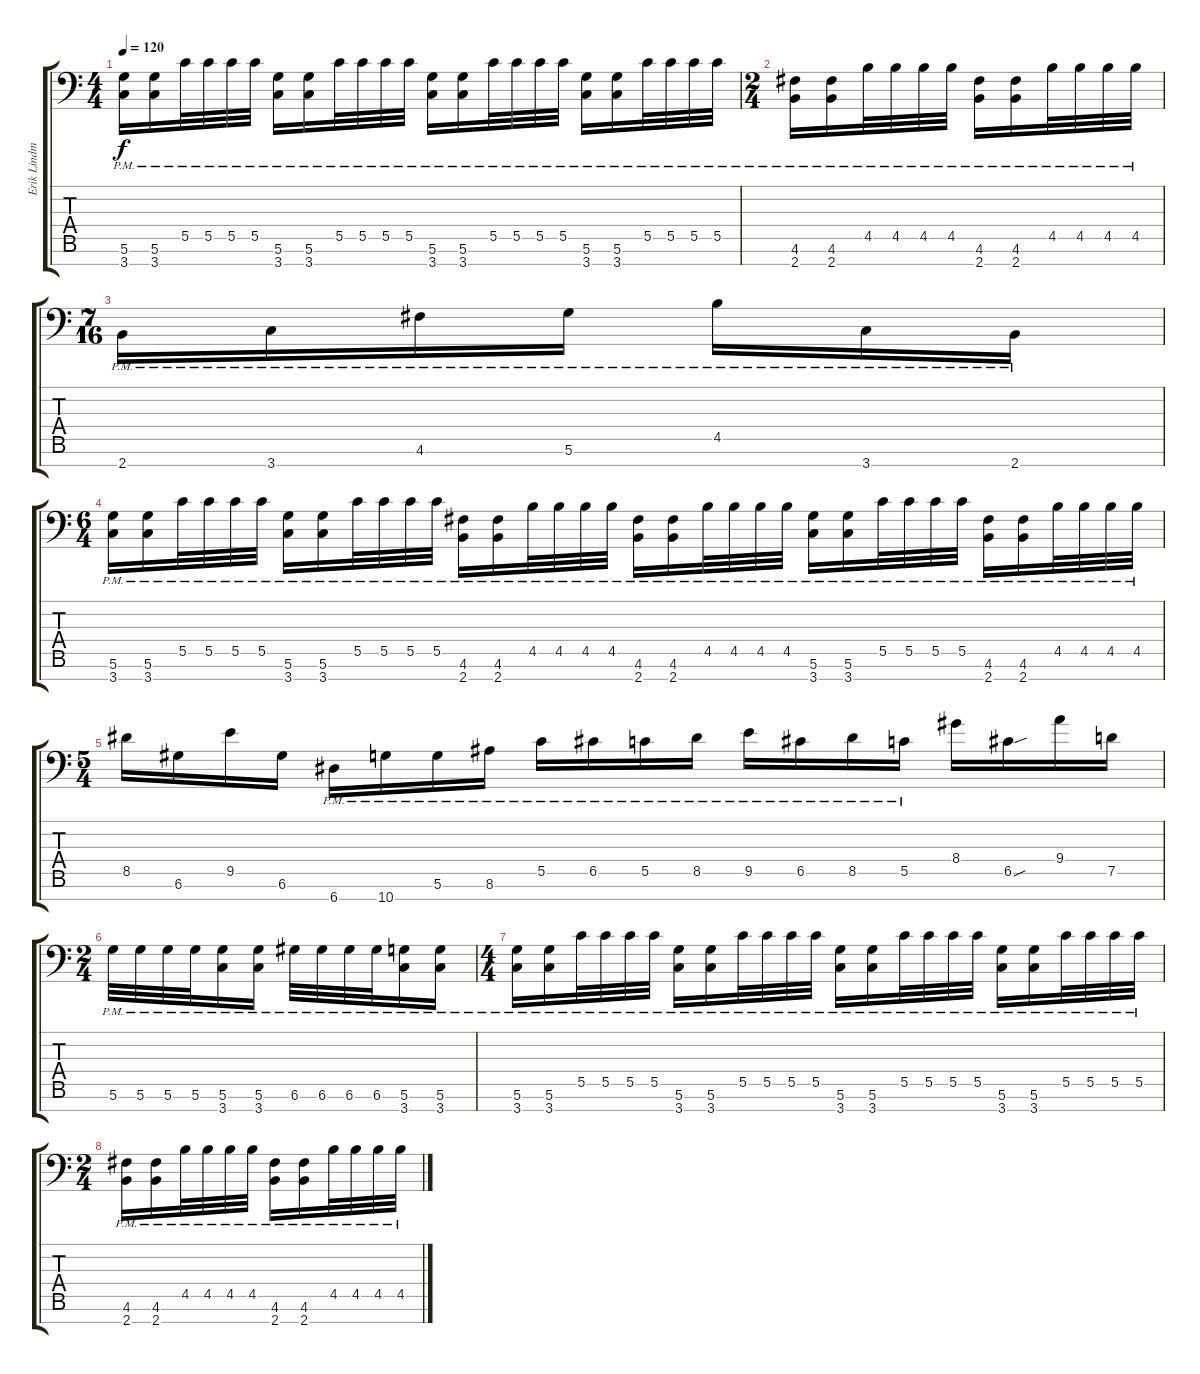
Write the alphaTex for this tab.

\track ("Erik Lindmark" "Erik Lindm") {instrument distortionguitar}
\staff {score tabs}
\tuning (D4 A3 F3 C3 G2 D2 A1) {hide}
\ts (4 4)
\tempo 120
\clef f4
\ks c
(5.6{pm} 3.7{pm}).16{dy f} (5.6{pm} 3.7{pm}).16 5.5{pm}.32 5.5{pm}.32 5.5{pm}.32 5.5{pm}.32 (5.6{pm} 3.7{pm}).16 (5.6{pm} 3.7{pm}).16 5.5{pm}.32 5.5{pm}.32 5.5{pm}.32 5.5{pm}.32 (5.6{pm} 3.7{pm}).16 (5.6{pm} 3.7{pm}).16 5.5{pm}.32 5.5{pm}.32 5.5{pm}.32 5.5{pm}.32 (5.6{pm} 3.7{pm}).16 (5.6{pm} 3.7{pm}).16 5.5{pm}.32 5.5{pm}.32 5.5{pm}.32 5.5{pm}.32 |
\ts (2 4)
(4.6{pm} 2.7{pm}).16 (4.6{pm} 2.7{pm}).16 4.5{pm}.32 4.5{pm}.32 4.5{pm}.32 4.5{pm}.32 (4.6{pm} 2.7{pm}).16 (4.6{pm} 2.7{pm}).16 4.5{pm}.32 4.5{pm}.32 4.5{pm}.32 4.5{pm}.32 |
\ts (7 16)
2.7{pm}.16 3.7{pm}.16 4.6{pm}.16 5.6{pm}.16 4.5{pm}.16 3.7{pm}.16 2.7{pm}.16 |
\ts (6 4)
(5.6{pm} 3.7{pm}).16 (5.6{pm} 3.7{pm}).16 5.5{pm}.32 5.5{pm}.32 5.5{pm}.32 5.5{pm}.32 (5.6{pm} 3.7{pm}).16 (5.6{pm} 3.7{pm}).16 5.5{pm}.32 5.5{pm}.32 5.5{pm}.32 5.5{pm}.32 (4.6{pm} 2.7{pm}).16 (4.6{pm} 2.7{pm}).16 4.5{pm}.32 4.5{pm}.32 4.5{pm}.32 4.5{pm}.32 (4.6{pm} 2.7{pm}).16 (4.6{pm} 2.7{pm}).16 4.5{pm}.32 4.5{pm}.32 4.5{pm}.32 4.5{pm}.32 (5.6{pm} 3.7{pm}).16 (5.6{pm} 3.7{pm}).16 5.5{pm}.32 5.5{pm}.32 5.5{pm}.32 5.5{pm}.32 (4.6{pm} 2.7{pm}).16 (4.6{pm} 2.7{pm}).16 4.5{pm}.32 4.5{pm}.32 4.5{pm}.32 4.5{pm}.32 |
\ts (5 4)
8.5.16 6.6.16 9.5.16 6.6.16 6.7{pm}.16 10.7{pm}.16 5.6{pm}.16 8.6{pm}.16 5.5{pm}.16 6.5{pm}.16 5.5{pm}.16 8.5{pm}.16 9.5{pm}.16 6.5{pm}.16 8.5{pm}.16 5.5{pm}.16 8.4.16 6.5{sou}.16 9.4.16 7.5.16 |
\ts (2 4)
5.6{pm}.32 5.6{pm}.32 5.6{pm}.32 5.6{pm}.32 (5.6{pm} 3.7{pm}).16 (5.6{pm} 3.7{pm}).16 6.6{pm}.32 6.6{pm}.32 6.6{pm}.32 6.6{pm}.32 (5.6{pm} 3.7{pm}).16 (5.6{pm} 3.7{pm}).16 |
\ts (4 4)
(5.6{pm} 3.7{pm}).16 (5.6{pm} 3.7{pm}).16 5.5{pm}.32 5.5{pm}.32 5.5{pm}.32 5.5{pm}.32 (5.6{pm} 3.7{pm}).16 (5.6{pm} 3.7{pm}).16 5.5{pm}.32 5.5{pm}.32 5.5{pm}.32 5.5{pm}.32 (5.6{pm} 3.7{pm}).16 (5.6{pm} 3.7{pm}).16 5.5{pm}.32 5.5{pm}.32 5.5{pm}.32 5.5{pm}.32 (5.6{pm} 3.7{pm}).16 (5.6{pm} 3.7{pm}).16 5.5{pm}.32 5.5{pm}.32 5.5{pm}.32 5.5{pm}.32 |
\ts (2 4)
(4.6{pm} 2.7{pm}).16 (4.6{pm} 2.7{pm}).16 4.5{pm}.32 4.5{pm}.32 4.5{pm}.32 4.5{pm}.32 (4.6{pm} 2.7{pm}).16 (4.6{pm} 2.7{pm}).16 4.5{pm}.32 4.5{pm}.32 4.5{pm}.32 4.5{pm}.32
